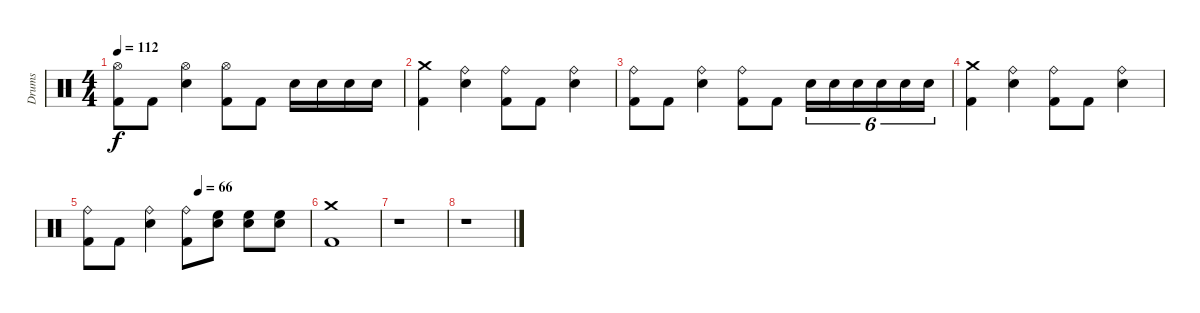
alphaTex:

\track ("Drums" "Drums") {instrument percussion}
\staff {score}
\articulation defaults
\ts (4 4)
\tempo 112
\clef neutral
\ks c
("Hi-Hat (open)" "Kick (hit) 2").8{dy f} "Kick (hit) 2".8 ("Hi-Hat (open)" "Snare (hit) 2").4 ("Hi-Hat (open)" "Kick (hit) 2").8 "Kick (hit) 2".8 "Snare (hit) 2".16 "Snare (hit) 2".16 "Snare (hit) 2".16 "Snare (hit) 2".16 |
("Crash medium (hit)" "Kick (hit) 2").4 ("Ride (bell)" "Snare (hit) 2").4 ("Ride (bell)" "Kick (hit) 2").8 "Kick (hit) 2".8 ("Ride (bell)" "Snare (hit) 2").4 |
("Ride (bell)" "Kick (hit) 2").8 "Kick (hit) 2".8 ("Ride (bell)" "Snare (hit) 2").4 ("Ride (bell)" "Kick (hit) 2").8 "Kick (hit) 2".8 "Snare (hit) 2".16{tu (6 4)} "Snare (hit) 2".16{tu (6 4)} "Snare (hit) 2".16{tu (6 4)} "Snare (hit) 2".16{tu (6 4)} "Snare (hit) 2".16{tu (6 4)} "Snare (hit) 2".16{tu (6 4)} |
("Crash medium (hit)" "Kick (hit) 2").4 ("Ride (bell)" "Snare (hit) 2").4 ("Ride (bell)" "Kick (hit) 2").8 "Kick (hit) 2".8 ("Ride (bell)" "Snare (hit) 2").4 |
\tempo (60 0.5)
\tempo (66 0.5)
("Ride (bell)" "Kick (hit) 2").8 "Kick (hit) 2".8 ("Ride (bell)" "Snare (hit) 2").4 ("Ride (bell)" "Kick (hit) 2").8 ("High Floor Tom (hit)" "Snare (hit) 2").8 ("High Floor Tom (hit)" "Snare (hit) 2").8 ("High Floor Tom (hit)" "Snare (hit) 2").8 |
("Crash medium (hit)" "Kick (hit) 2").1 |
r.1 |
r.1
